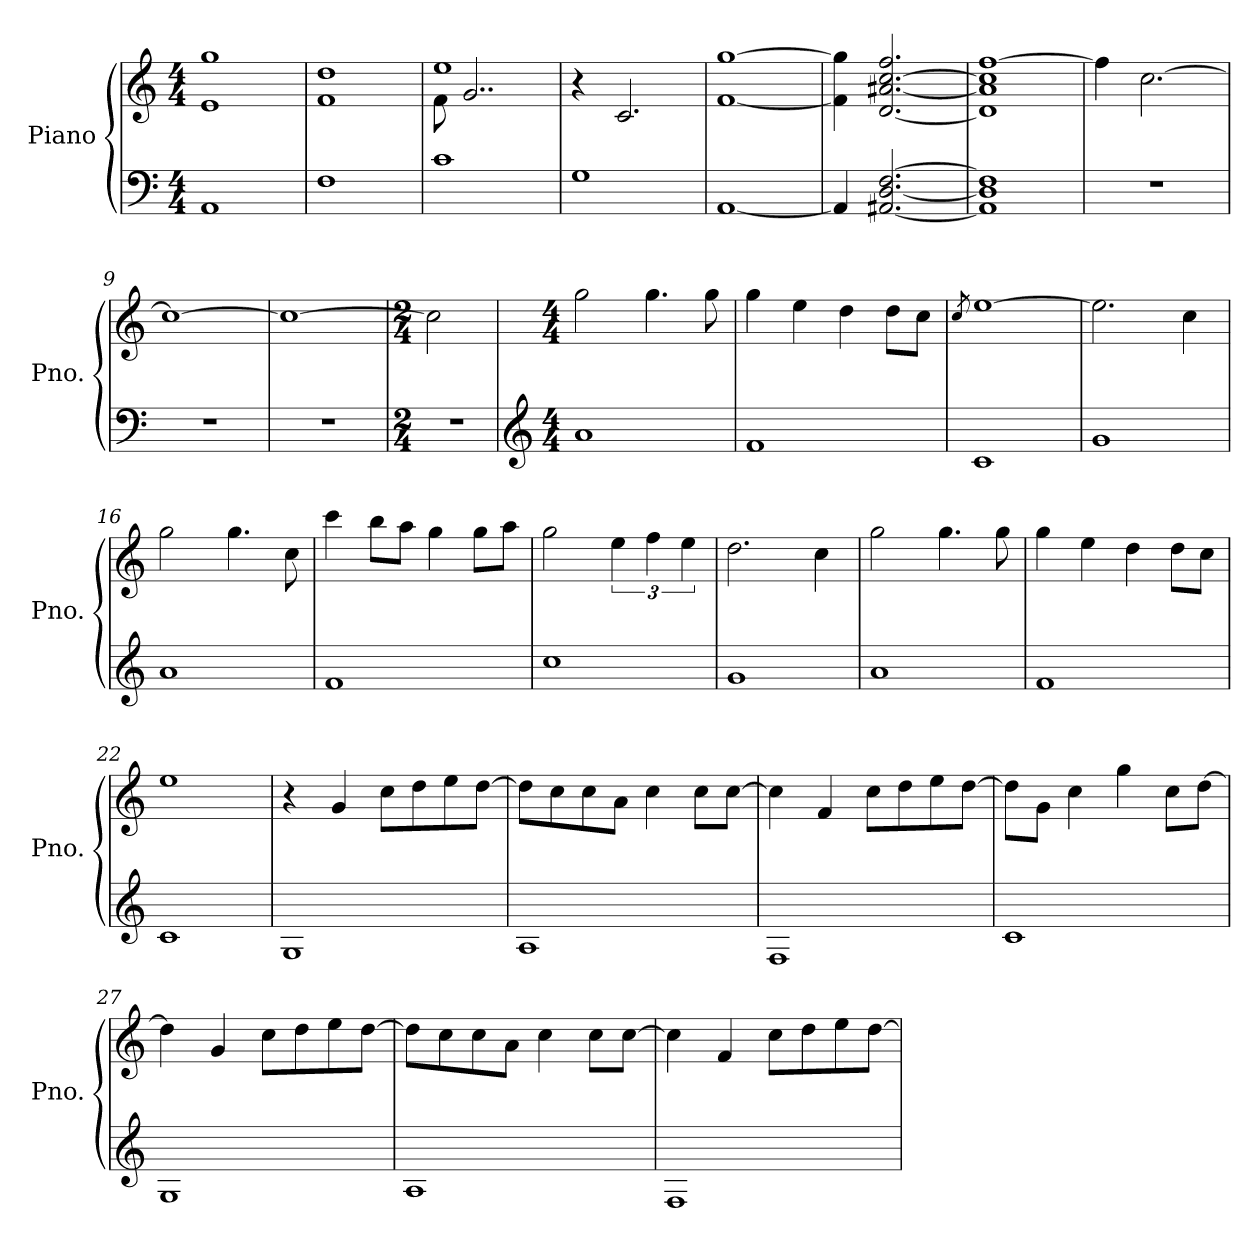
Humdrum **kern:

**kern	**kern
*part1	*part1
*staff2	*staff1
*I"Piano	*
*I'Pno.	*
*clefF4	*clefG2
*k[]	*k[]
*M4/4	*M4/4
*MM132	*MM132
=1	=1
1AA	1e 1gg
=2	=2
1F	1f 1dd
=3	=3
*	*^
1c	8f\	1ee
.	2..g/	.
*	*v	*v
=4	=4
1G	4r
.	2.c/
!!LO:LB:g=z
=5	=5
[1AA	[1f [1gg
=6	=6
4AA/]	4f\] 4gg\]
[2.AA#X/ [2.D/ [2.F/	[2.d/ [2.a#X/ [2.cc/ 2.ff/
=7	=7
1AA#] 1D] 1F]	1d] 1a#] 1cc] [1ff
=8	=8
1r	4ff\]
.	[2.cc\
=9	=9
1r	1cc_
=10	=10
1r	1cc_
=11	=11
*M2/4	*M2/4
2r	2cc\]
!!LO:LB:g=z
=12	=12
*clefG2	*
*M4/4	*M4/4
*	*MM130
1a	2gg\
.	4.gg\
.	8gg\
=13	=13
1f	4gg\
.	4ee\
.	4dd\
.	8dd\L
.	8cc\J
=14	=14
.	8qcc/
1c	[1ee
=15	=15
1g	2.ee\]
.	4cc\
!!LO:LB:g=z
=16	=16
1a	2gg\
.	4.gg\
.	8cc\
=17	=17
1f	4ccc\
.	8bb\L
.	8aa\J
.	4gg\
.	8gg\L
.	8aa\J
=18	=18
1cc	2gg\
.	6ee\
.	6ff\
.	6ee\
=19	=19
1g	2.dd\
.	4cc\
!!LO:LB:g=z
=20	=20
1a	2gg\
.	4.gg\
.	8gg\
=21	=21
1f	4gg\
.	4ee\
.	4dd\
.	8dd\L
.	8cc\J
=22	=22
1c	1ee
=23	=23
1G	4r
.	4g/
.	8cc\L
.	8dd\
.	8ee\
.	[8dd\J
!!LO:PB:g=z
=24	=24
1A	8dd\L]
.	8cc\
.	8cc\
.	8a\J
.	4cc\
.	8cc\L
.	[8cc\J
=25	=25
1F	4cc\]
.	4f/
.	8cc\L
.	8dd\
.	8ee\
.	[8dd\J
=26	=26
1c	8dd\L]
.	8g\J
.	4cc\
.	4gg\
.	8cc\L
.	[8dd\J
=27	=27
1G	4dd\]
.	4g/
.	8cc\L
.	8dd\
.	8ee\
.	[8dd\J
!!LO:LB:g=z
=28	=28
1A	8dd\L]
.	8cc\
.	8cc\
.	8a\J
.	4cc\
.	8cc\L
.	[8cc\J
=29	=29
1F	4cc\]
.	4f/
.	8cc\L
.	8dd\
.	8ee\
.	[8dd\J
=	=
*-	*-
